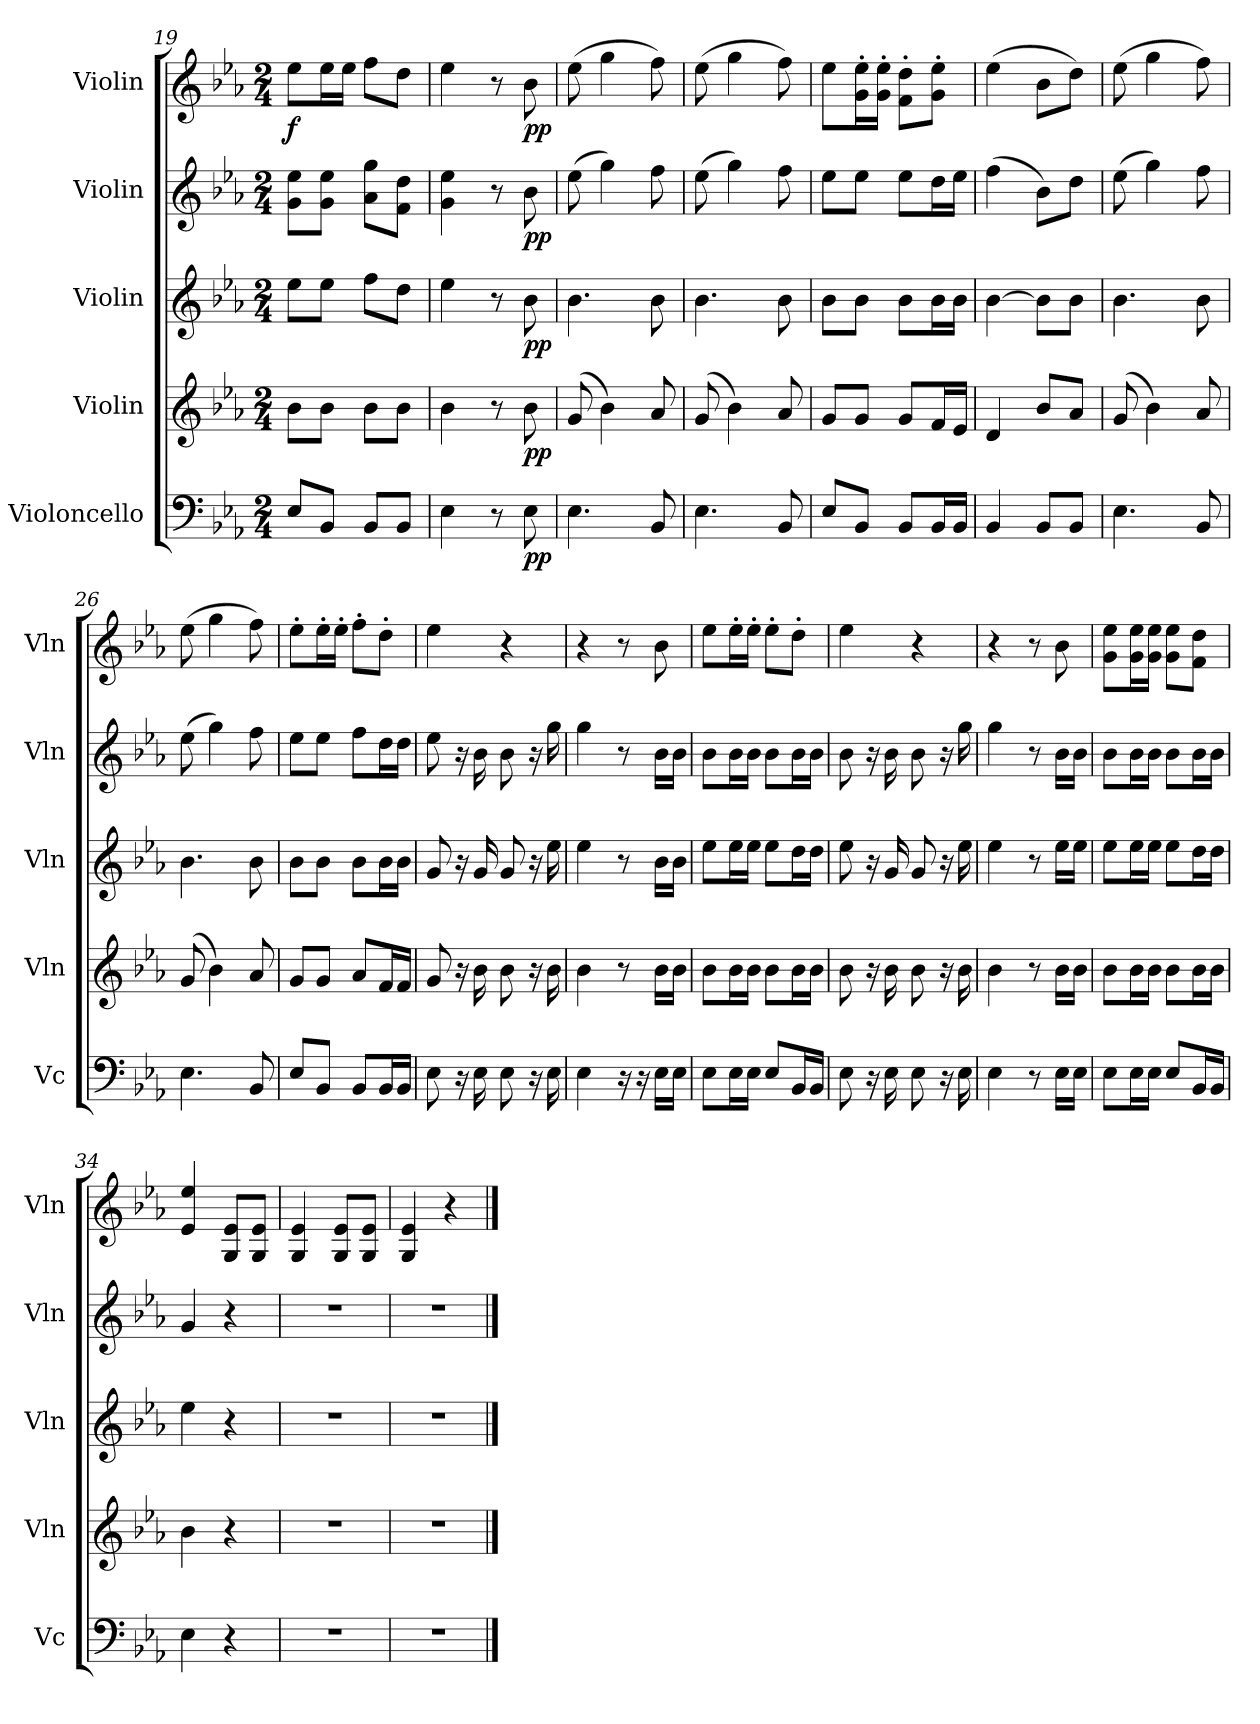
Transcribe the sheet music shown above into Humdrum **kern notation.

**kern	**dynam	**kern	**dynam	**kern	**dynam	**kern	**dynam	**kern	**dynam
*part5	*part5	*part4	*part4	*part3	*part3	*part2	*part2	*part1	*part1
*staff5	*staff5	*staff4	*staff4	*staff3	*staff3	*staff2	*staff2	*staff1	*staff1
*I"Violoncello	*	*I"Violin	*	*I"Violin	*	*I"Violin	*	*I"Violin	*
*I'Vc	*	*I'Vln	*	*I'Vln	*	*I'Vln	*	*I'Vln	*
!!LO:LB:g=z
*clefF4	*	*clefG2	*	*clefG2	*	*clefG2	*	*clefG2	*
*k[b-e-a-]	*	*k[b-e-a-]	*	*k[b-e-a-]	*	*k[b-e-a-]	*	*k[b-e-a-]	*
*M2/4	*	*M2/4	*	*M2/4	*	*M2/4	*	*M2/4	*
=19	=19	=19	=19	=19	=19	=19	=19	=19	=19
!	!	!	!	!	!	!	!	!	!LO:DY:b
8E-/L	.	8b-\L	.	8ee-\L	.	8g\ 8ee-\L	.	8ee-\L	f
8BB-/J	.	8b-\J	.	8ee-\J	.	8g\ 8ee-\J	.	16ee-\L	.
.	.	.	.	.	.	.	.	16ee-\JJ	.
8BB-/L	.	8b-\L	.	8ff\L	.	8a-\ 8gg\L	.	8ff\L	.
8BB-/J	.	8b-\J	.	8dd\J	.	8f\ 8dd\J	.	8dd\J	.
=20	=20	=20	=20	=20	=20	=20	=20	=20	=20
4E-\	.	4b-\	.	4ee-\	.	4g\ 4ee-\	.	4ee-\	.
8r	.	8r	.	8r	.	8r	.	8r	.
!	!LO:DY:b	!	!LO:DY:b	!	!LO:DY:b	!	!LO:DY:b	!	!LO:DY:b
8E-\	pp	8b-\	pp	8b-\	pp	8b-\	pp	8b-\	pp
=21	=21	=21	=21	=21	=21	=21	=21	=21	=21
4.E-\	.	(>8g/	.	4.b-\	.	(>8ee-\	.	(>8ee-\	.
.	.	4b-\)	.	.	.	4gg\)	.	4gg\	.
8BB-/	.	8a-/	.	8b-\	.	8ff\	.	8ff\)	.
=22	=22	=22	=22	=22	=22	=22	=22	=22	=22
4.E-\	.	(>8g/	.	4.b-\	.	(>8ee-\	.	(>8ee-\	.
.	.	4b-\)	.	.	.	4gg\)	.	4gg\	.
8BB-/	.	8a-/	.	8b-\	.	8ff\	.	8ff\)	.
=23	=23	=23	=23	=23	=23	=23	=23	=23	=23
8E-/L	.	8g/L	.	8b-\L	.	8ee-\L	.	8ee-\L	.
8BB-/J	.	8g/J	.	8b-\J	.	8ee-\J	.	16g'\ 16ee-'\L	.
.	.	.	.	.	.	.	.	16g'\ 16ee-'\JJ	.
8BB-/L	.	8g/L	.	8b-\L	.	8ee-\L	.	8f'\ 8dd'\L	.
16BB-/L	.	16f/L	.	16b-\L	.	16dd\L	.	8g'\ 8ee-'\J	.
16BB-/JJ	.	16e-/JJ	.	16b-\JJ	.	16ee-\JJ	.	.	.
=24	=24	=24	=24	=24	=24	=24	=24	=24	=24
4BB-/	.	4d/	.	[4b-\	.	(>4ff\	.	(>4ee-\	.
8BB-/L	.	8b-/L	.	8b-\L]	.	8b-\L)	.	8b-\L	.
8BB-/J	.	8a-/J	.	8b-\J	.	8dd\J	.	8dd\J)	.
=25	=25	=25	=25	=25	=25	=25	=25	=25	=25
4.E-\	.	(>8g/	.	4.b-\	.	(>8ee-\	.	(>8ee-\	.
.	.	4b-\)	.	.	.	4gg\)	.	4gg\	.
8BB-/	.	8a-/	.	8b-\	.	8ff\	.	8ff\)	.
!!LO:PB:g=z
=26	=26	=26	=26	=26	=26	=26	=26	=26	=26
4.E-\	.	(>8g/	.	4.b-\	.	(>8ee-\	.	(>8ee-\	.
.	.	4b-\)	.	.	.	4gg\)	.	4gg\	.
8BB-/	.	8a-/	.	8b-\	.	8ff\	.	8ff\)	.
=27	=27	=27	=27	=27	=27	=27	=27	=27	=27
8E-/L	.	8g/L	.	8b-\L	.	8ee-\L	.	8ee-'\L	.
8BB-/J	.	8g/J	.	8b-\J	.	8ee-\J	.	16ee-'\L	.
.	.	.	.	.	.	.	.	16ee-'\JJ	.
8BB-/L	.	8a-/L	.	8b-\L	.	8ff\L	.	8ff'\L	.
16BB-/L	.	16f/L	.	16b-\L	.	16dd\L	.	8dd'\J	.
16BB-/JJ	.	16f/JJ	.	16b-\JJ	.	16dd\JJ	.	.	.
=28	=28	=28	=28	=28	=28	=28	=28	=28	=28
8E-\	.	8g/	.	8g/	.	8ee-\	.	4ee-\	.
16r	.	16r	.	16r	.	16r	.	.	.
16E-\	.	16b-\	.	16g/	.	16b-\	.	.	.
8E-\	.	8b-\	.	8g/	.	8b-\	.	4r	.
16r	.	16r	.	16r	.	16r	.	.	.
16E-\	.	16b-\	.	16ee-\	.	16gg\	.	.	.
=29	=29	=29	=29	=29	=29	=29	=29	=29	=29
4E-\	.	4b-\	.	4ee-\	.	4gg\	.	4r	.
16r	.	8r	.	8r	.	8r	.	8r	.
16r	.	.	.	.	.	.	.	.	.
16E-\LL	.	16b-\LL	.	16b-\LL	.	16b-\LL	.	8b-\	.
16E-\JJ	.	16b-\JJ	.	16b-\JJ	.	16b-\JJ	.	.	.
=30	=30	=30	=30	=30	=30	=30	=30	=30	=30
8E-\L	.	8b-\L	.	8ee-\L	.	8b-\L	.	8ee-\L	.
16E-\L	.	16b-\L	.	16ee-\L	.	16b-\L	.	16ee-'\L	.
16E-\JJ	.	16b-\JJ	.	16ee-\JJ	.	16b-\JJ	.	16ee-'\JJ	.
8E-/L	.	8b-\L	.	8ee-\L	.	8b-\L	.	8ee-'\L	.
16BB-/L	.	16b-\L	.	16dd\L	.	16b-\L	.	8dd'\J	.
16BB-/JJ	.	16b-\JJ	.	16dd\JJ	.	16b-\JJ	.	.	.
=31	=31	=31	=31	=31	=31	=31	=31	=31	=31
8E-\	.	8b-\	.	8ee-\	.	8b-\	.	4ee-\	.
16r	.	16r	.	16r	.	16r	.	.	.
16E-\	.	16b-\	.	16g/	.	16b-\	.	.	.
8E-\	.	8b-\	.	8g/	.	8b-\	.	4r	.
16r	.	16r	.	16r	.	16r	.	.	.
16E-\	.	16b-\	.	16ee-\	.	16gg\	.	.	.
!!LO:PB:g=z
=32	=32	=32	=32	=32	=32	=32	=32	=32	=32
4E-\	.	4b-\	.	4ee-\	.	4gg\	.	4r	.
8r	.	8r	.	8r	.	8r	.	8r	.
16E-\LL	.	16b-\LL	.	16ee-\LL	.	16b-\LL	.	8b-\	.
16E-\JJ	.	16b-\JJ	.	16ee-\JJ	.	16b-\JJ	.	.	.
=33	=33	=33	=33	=33	=33	=33	=33	=33	=33
8E-\L	.	8b-\L	.	8ee-\L	.	8b-\L	.	8g\ 8ee-\L	.
16E-\L	.	16b-\L	.	16ee-\L	.	16b-\L	.	16g\ 16ee-\L	.
16E-\JJ	.	16b-\JJ	.	16ee-\JJ	.	16b-\JJ	.	16g\ 16ee-\JJ	.
8E-/L	.	8b-\L	.	8ee-\L	.	8b-\L	.	8g\ 8ee-\L	.
16BB-/L	.	16b-\L	.	16dd\L	.	16b-\L	.	8f\ 8dd\J	.
16BB-/JJ	.	16b-\JJ	.	16dd\JJ	.	16b-\JJ	.	.	.
=34	=34	=34	=34	=34	=34	=34	=34	=34	=34
4E-\	.	4b-\	.	4ee-\	.	4g/	.	4e-/ 4ee-/	.
4r	.	4r	.	4r	.	4r	.	8G/ 8e-/L	.
.	.	.	.	.	.	.	.	8G/ 8e-/J	.
=35	=35	=35	=35	=35	=35	=35	=35	=35	=35
2r	.	2r	.	2r	.	2r	.	4G/ 4e-/	.
.	.	.	.	.	.	.	.	8G/ 8e-/L	.
.	.	.	.	.	.	.	.	8G/ 8e-/J	.
=36	=36	=36	=36	=36	=36	=36	=36	=36	=36
2r	.	2r	.	2r	.	2r	.	4G/ 4e-/	.
.	.	.	.	.	.	.	.	4r	.
==	==	==	==	==	==	==	==	==	==
*-	*-	*-	*-	*-	*-	*-	*-	*-	*-
